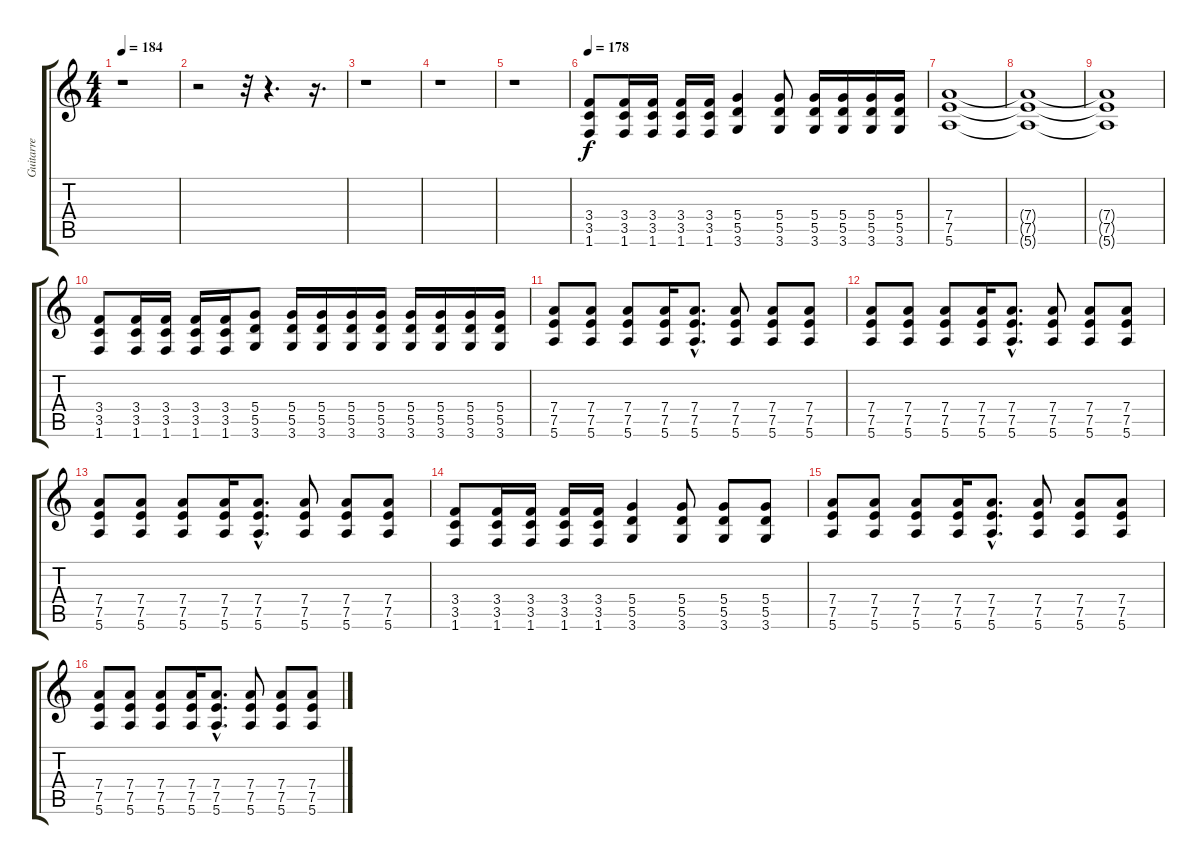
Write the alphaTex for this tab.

\track ("Guitarre" "Guitarre") {instrument distortionguitar}
\staff {score tabs}
\tuning (E4 B3 G3 D3 A2 E2) {hide}
\ts (4 4)
\tempo 184
\clef g2
\ks c
r.1{dy f instrument distortionguitar} |
r.2 r.32 r.4{d} r.16{d} |
r.1 |
r.1 |
r.1 |
\tempo 178
(3.4 3.5 1.6).8 (3.4 3.5 1.6).16 (3.4 3.5 1.6).16 (3.4 3.5 1.6).16 (3.4 3.5 1.6).16 (5.4 5.5 3.6).4 (5.4 5.5 3.6).8 (5.4 5.5 3.6).16 (5.4 5.5 3.6).16 (5.4 5.5 3.6).16 (5.4 5.5 3.6).16 |
(7.4 7.5 5.6).1 |
(7.4{t} 7.5{t} 5.6{t}).1 |
(7.4{t} 7.5{t} 5.6{t}).1 |
(3.4 3.5 1.6).8 (3.4 3.5 1.6).16 (3.4 3.5 1.6).16 (3.4 3.5 1.6).16 (3.4 3.5 1.6).16 (5.4 5.5 3.6).8 (5.4 5.5 3.6).16 (5.4 5.5 3.6).16 (5.4 5.5 3.6).16 (5.4 5.5 3.6).16 (5.4 5.5 3.6).16 (5.4 5.5 3.6).16 (5.4 5.5 3.6).16 (5.4 5.5 3.6).16 |
(7.4 7.5 5.6).8 (7.4 7.5 5.6).8 (7.4 7.5 5.6).8 (7.4 7.5 5.6).16 (7.4{hac} 7.5{hac} 5.6{hac}).8{d} (7.4 7.5 5.6).8 (7.4 7.5 5.6).8 (7.4 7.5 5.6).8 |
(7.4 7.5 5.6).8 (7.4 7.5 5.6).8 (7.4 7.5 5.6).8 (7.4 7.5 5.6).16 (7.4{hac} 7.5{hac} 5.6{hac}).8{d} (7.4 7.5 5.6).8 (7.4 7.5 5.6).8 (7.4 7.5 5.6).8 |
(7.4 7.5 5.6).8 (7.4 7.5 5.6).8 (7.4 7.5 5.6).8 (7.4 7.5 5.6).16 (7.4{hac} 7.5{hac} 5.6{hac}).8{d} (7.4 7.5 5.6).8 (7.4 7.5 5.6).8 (7.4 7.5 5.6).8 |
(3.4 3.5 1.6).8 (3.4 3.5 1.6).16 (3.4 3.5 1.6).16 (3.4 3.5 1.6).16 (3.4 3.5 1.6).16 (5.4 5.5 3.6).4 (5.4 5.5 3.6).8 (5.4 5.5 3.6).8 (5.4 5.5 3.6).8 |
(7.4 7.5 5.6).8 (7.4 7.5 5.6).8 (7.4 7.5 5.6).8 (7.4 7.5 5.6).16 (7.4{hac} 7.5{hac} 5.6{hac}).8{d} (7.4 7.5 5.6).8 (7.4 7.5 5.6).8 (7.4 7.5 5.6).8 |
(7.4 7.5 5.6).8 (7.4 7.5 5.6).8 (7.4 7.5 5.6).8 (7.4 7.5 5.6).16 (7.4{hac} 7.5{hac} 5.6{hac}).8{d} (7.4 7.5 5.6).8 (7.4 7.5 5.6).8 (7.4 7.5 5.6).8
